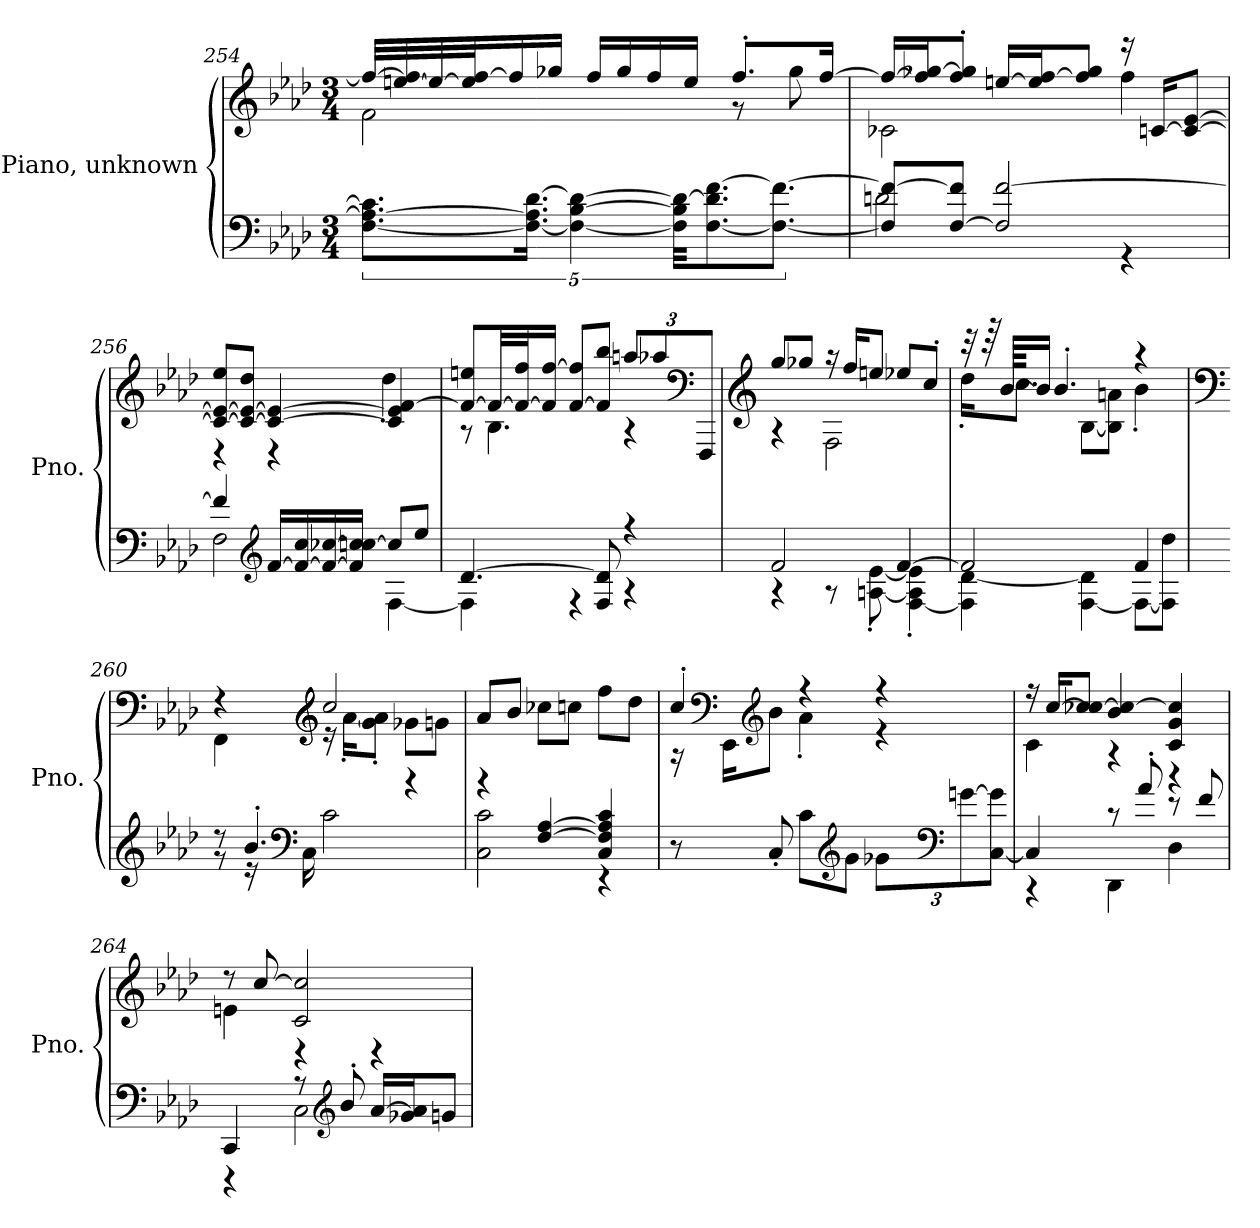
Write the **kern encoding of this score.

**kern	**kern
*part1	*part1
*staff2	*staff1
*I"Piano, unknown	*
*I'Pno.	*
*clefF4	*clefG2
*k[b-e-a-d-]	*k[b-e-a-d-]
*M3/4	*M3/4
=254	=254
*	*^
[10.F\ 10.A\_ 10.c\]L	32ff/LLL_	2f\
.	[32een/ 32ff/]	.
.	32ee/_	.
.	32ee/] [32ff/J	.
.	16ff/]	.
20.F\_ 20.A\] [20.d-\Jk	.	.
.	16gg-X/JJ	.
5F\_ [5B-\ 5d-\_	.	.
.	16ff/LL	.
.	16gg-/	.
.	16ff/	.
40F\] 40B-\] 40d-\_KKL	.	.
.	16ee/JJ	.
[10.F\ 10.d-\] [10.f\	.	.
.	8.ff'/L	8r
10.F\_ 10.f\_J	.	.
.	.	8gg-\
.	[16ff/Jk	.
!!LO:LB:g=z	!!
=255	=255	=255
*^	*	*
8F/] 8f/_L	2dn\	16ff/LL_	2c-X\
.	.	16ff/] [16gg-X/J	.
[8F/ 8f/]J	.	8ff/' 8gg-/]'J	.
2F/] [2f/	.	[16een/LL	.
.	.	16ee/] [16ff/J	.
.	.	8ff/] 8gg-/J	.
.	4r	16r	4ff\
.	.	[16cn/KL	.
.	.	8c/_ [8e-/J	.
=256	=256	=256	=256
4f/]	2F\	8c/_ 8e-/_ 8ee-/L	4r
.	.	8c/_ 8e-/_ 8dd-/J	.
*clefG2	*	*	*
[16f/LL	.	4c/_ 4e-/_	4r
16f/_ 16cc/	.	.	.
16f/_ [16cc-X/	.	.	.
16f/] 16cc-/] [16ccn/JJ	.	.	.
8cc/L]	[4F\	4c/] 4e-/] [4f/	4dd-'\
8ee-/J	.	.	.
!!LO:LB:g=z	!!
=257	=257	=257	=257
[4.d-/	4F\]	8f/_ 8een/L	8r
.	.	32f/LL_	4.B-\
.	.	32f/_ 32ff/J	.
.	.	16f/] [16ff/JJ	.
.	4r	[8f/ 8ff/]L	.
8F/ 8d-/]	.	8f/] 8bb-/J	.
*	*	*Xbrackettup	*
4r	4r	12aan/L	4r
.	.	12aa-X/	.
*	*	*clefF4	*
.	.	12FFF/J	.
=258	=258	=258	=258
*	*	*clefG2	*
2f/	4r	8gg/L	4r
.	.	8gg-X/J	.
.	8r	16r	2F\
.	.	16ff/KL	.
.	[8An\' [8e-\'	8een/J	.
[4f/	[4F\' 4A\]' 4e-\]'	8ee-X/L	.
.	.	8cc'/J	.
=259	=259	=259	=259
2f/]	4F\] [4d-\	32r	16dd-'\KL
.	.	64r	.
.	.	[64b-/KKLL	.
.	.	16b-/JJ]	8.cc\J
.	.	4.b-'/	.
.	[4F\ 4d-\]	.	[8B-\L
.	.	.	8B-\] 8an\J
4f/	8F\L_	4r	4b-'\
.	8F\] 8dd-\J	.	.
!!LO:LB:g=z	!!
=260	=260	=260	=260
*	*	*clefF4	*
8r	8r	4r	4FF\
4.b-'/	16r	.	.
*clefF4	*	*	*
.	16C\	.	.
*	*	*clefG2	*
.	2c\	2cc/	16r
.	.	.	[16a-'\KL
.	.	.	8g\' 8a-\]'J
4r	.	.	8g-X\L
.	.	.	8gn\J
*	*	*v	*v
=261	=261	=261
4r	2C\ 2c\	8a-/L
.	.	8b-/J
[4F/ [4A-/	.	8cc-X\L
.	.	8ccn\J
4C/ 4F/] 4A-/] 4c/	4r	8ff\L
.	.	8dd-\J
*v	*v	*
=262	=262
*	*^
8r	4cc'/	16r
*	*clefF4	*
.	.	16EE-\KL
*	*clefG2	*
8C'/	.	8b-\J
8c\L	4r	4a-'\
*clefG2	*	*
8g\J	.	.
*Xbrackettup	*	*
12g-X\L	4r	4r
*clefF4	*	*
[12gn\	.	.
[12C\ 12g\]J	.	.
!!LO:PB:g=z	!!
=263	=263	=263
*^	*	*
4C/]	4r	16r	4c\
.	.	[16cc/KL	.
.	.	8cc-X/ 8cc/_J	.
8r	4DD-\	4b-/ 4cc/_	4r
8a-'/	.	.	.
8r	4D-\	4c/ 4g/ 4cc/]	4r
8f/	.	.	.
=264	=264	=264	=264
4CC/	4r	8r	4en\
.	.	[8cc/	.
8r	2C\	2c/ 2cc/]	4r
*clefG2	*	*	*
8b-'/	.	.	.
[16a-/LL	.	.	4r
16g-X/ 16a-/]J	.	.	.
8gn/J	.	.	.
*v	*v	*	*
*	*v	*v
=	=
*-	*-
